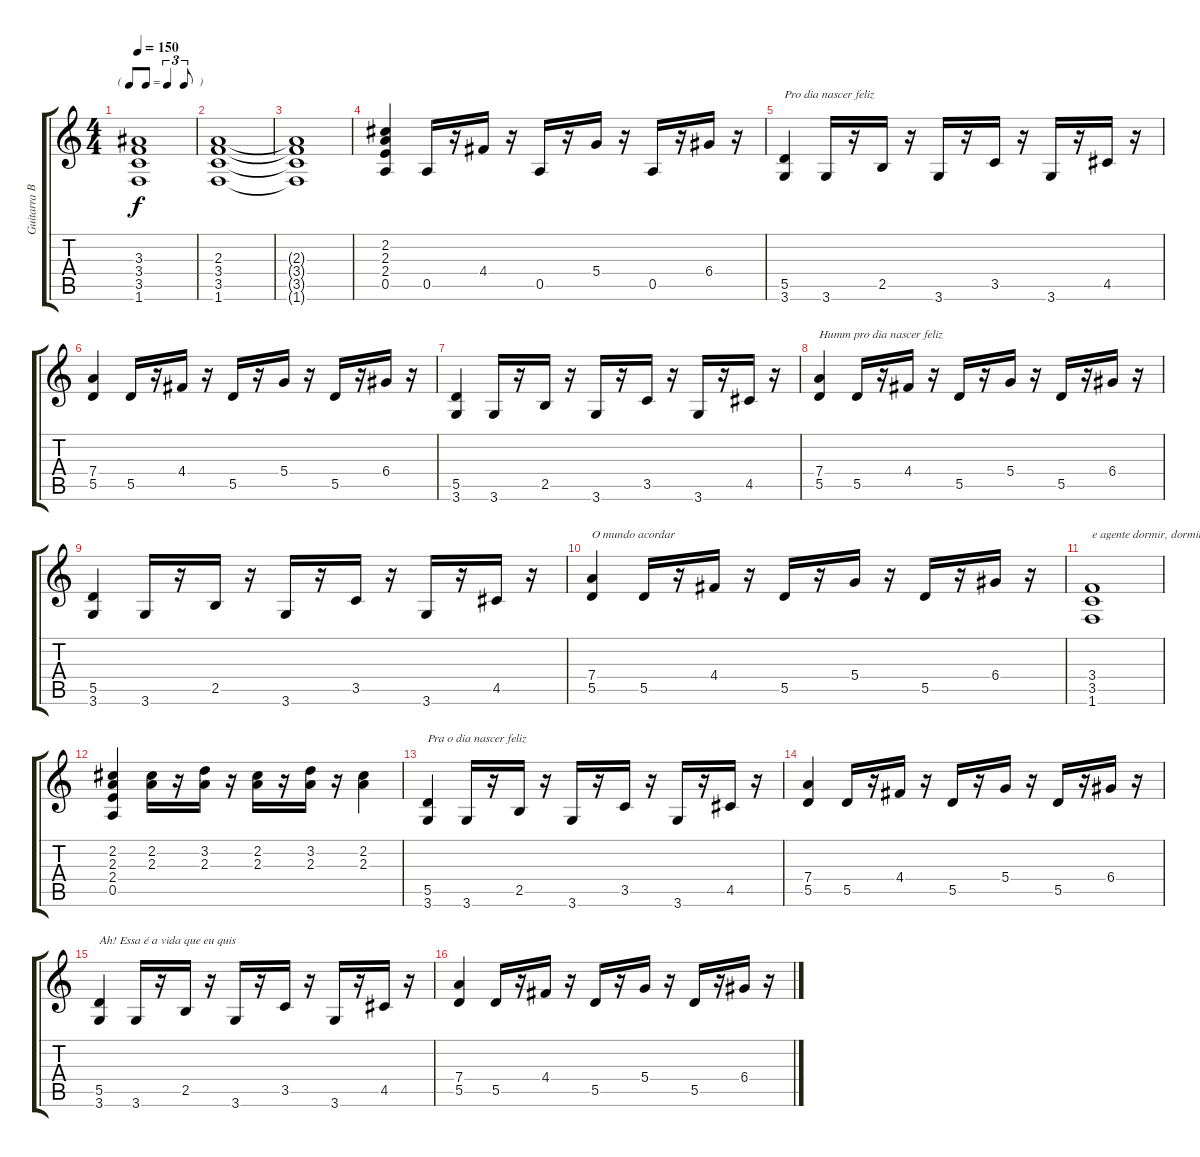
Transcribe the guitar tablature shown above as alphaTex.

\track ("Guitarra Base" "Guitarra B") {instrument distortionguitar}
\staff {score tabs}
\tuning (E4 B3 G3 D3 A2 E2) {hide}
\ts (4 4)
\tf triplet8th
\tempo 150
\clef g2
\ks c
(3.3 3.4 3.5 1.6).1{dy f} |
(2.3 3.4 3.5 1.6).1 |
(2.3{t} 3.4{t} 3.5{t} 1.6{t}).1 |
(2.2 2.3 2.4 0.5).4 0.5.16 r.16 4.4.16 r.16 0.5.16 r.16 5.4.16 r.16 0.5.16 r.16 6.4.16 r.16 |
(5.5 3.6).4{txt "Pro dia nascer feliz"} 3.6.16 r.16 2.5.16 r.16 3.6.16 r.16 3.5.16 r.16 3.6.16 r.16 4.5.16 r.16 |
(7.4 5.5).4 5.5.16 r.16 4.4.16 r.16 5.5.16 r.16 5.4.16 r.16 5.5.16 r.16 6.4.16 r.16 |
(5.5 3.6).4 3.6.16 r.16 2.5.16 r.16 3.6.16 r.16 3.5.16 r.16 3.6.16 r.16 4.5.16 r.16 |
(7.4 5.5).4{txt "Humm pro dia nascer feliz"} 5.5.16 r.16 4.4.16 r.16 5.5.16 r.16 5.4.16 r.16 5.5.16 r.16 6.4.16 r.16 |
(5.5 3.6).4 3.6.16 r.16 2.5.16 r.16 3.6.16 r.16 3.5.16 r.16 3.6.16 r.16 4.5.16 r.16 |
(7.4 5.5).4{txt "O mundo acordar"} 5.5.16 r.16 4.4.16 r.16 5.5.16 r.16 5.4.16 r.16 5.5.16 r.16 6.4.16 r.16 |
(3.4 3.5 1.6).1{txt "e agente dormir, dormir"} |
(2.2 2.3 2.4 0.5).4 (2.2 2.3).16 r.16 (3.2 2.3).16 r.16 (2.2 2.3).16 r.16 (3.2 2.3).16 r.16 (2.2 2.3).4 |
(5.5 3.6).4{txt "Pra o dia nascer feliz"} 3.6.16 r.16 2.5.16 r.16 3.6.16 r.16 3.5.16 r.16 3.6.16 r.16 4.5.16 r.16 |
(7.4 5.5).4 5.5.16 r.16 4.4.16 r.16 5.5.16 r.16 5.4.16 r.16 5.5.16 r.16 6.4.16 r.16 |
(5.5 3.6).4{txt "Ah! Essa é a vida que eu quis"} 3.6.16 r.16 2.5.16 r.16 3.6.16 r.16 3.5.16 r.16 3.6.16 r.16 4.5.16 r.16 |
(7.4 5.5).4 5.5.16 r.16 4.4.16 r.16 5.5.16 r.16 5.4.16 r.16 5.5.16 r.16 6.4.16 r.16
